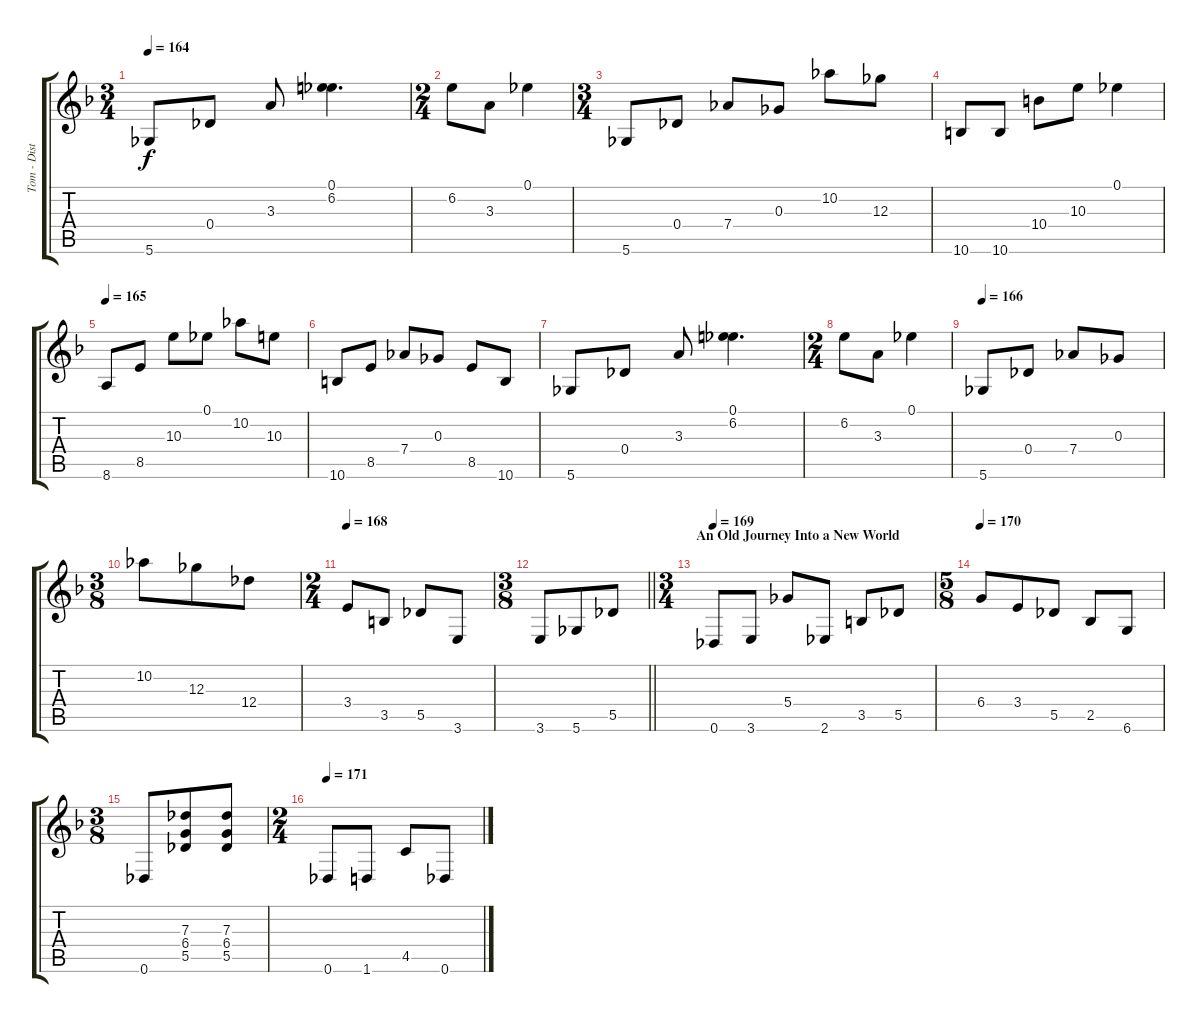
\track ("Tom - Dist. Guitar" "Tom - Dist") {instrument overdrivenguitar}
\staff {score tabs}
\tuning (Eb4 Bb3 Gb3 Db3 Ab2 Db2) {hide}
\ts (3 4)
\tempo 164
\clef g2
\ks dminor
5.6.8{dy f} 0.4.8 3.3.8 (0.1 6.2).4{d} |
\ts (2 4)
6.2.8 3.3.8 0.1.4 |
\ts (3 4)
5.6.8 0.4.8 7.4.8 0.3.8 10.2.8 12.3.8 |
10.6.8 10.6.8 10.4.8 10.3.8 0.1.4 |
\tempo 165
8.6.8 8.5.8 10.3.8 0.1.8 10.2.8 10.3.8 |
10.6.8 8.5.8 7.4.8 0.3.8 8.5.8 10.6.8 |
5.6.8 0.4.8 3.3.8 (0.1 6.2).4{d} |
\ts (2 4)
6.2.8 3.3.8 0.1.4 |
\tempo 166
5.6.8 0.4.8 7.4.8 0.3.8 |
\ts (3 8)
10.2.8 12.3.8 12.4.8 |
\ts (2 4)
\tempo 168
3.4.8 3.5.8 5.5.8 3.6.8 |
\ts (3 8)
\barLineRight lightlight
3.6.8 5.6.8 5.5.8 |
\ts (3 4)
\section ("" "An Old Journey Into a New World")
\tempo 169
0.6.8 3.6.8 5.4.8 2.6.8 3.5.8 5.5.8 |
\ts (5 8)
\tempo 170
6.4.8 3.4.8 5.5.8 2.5.8 6.6.8 |
\ts (3 8)
0.6.8 (7.3 6.4 5.5).8 (7.3 6.4 5.5).8 |
\ts (2 4)
\tempo 171
0.6.8 1.6.8 4.5.8 0.6.8
